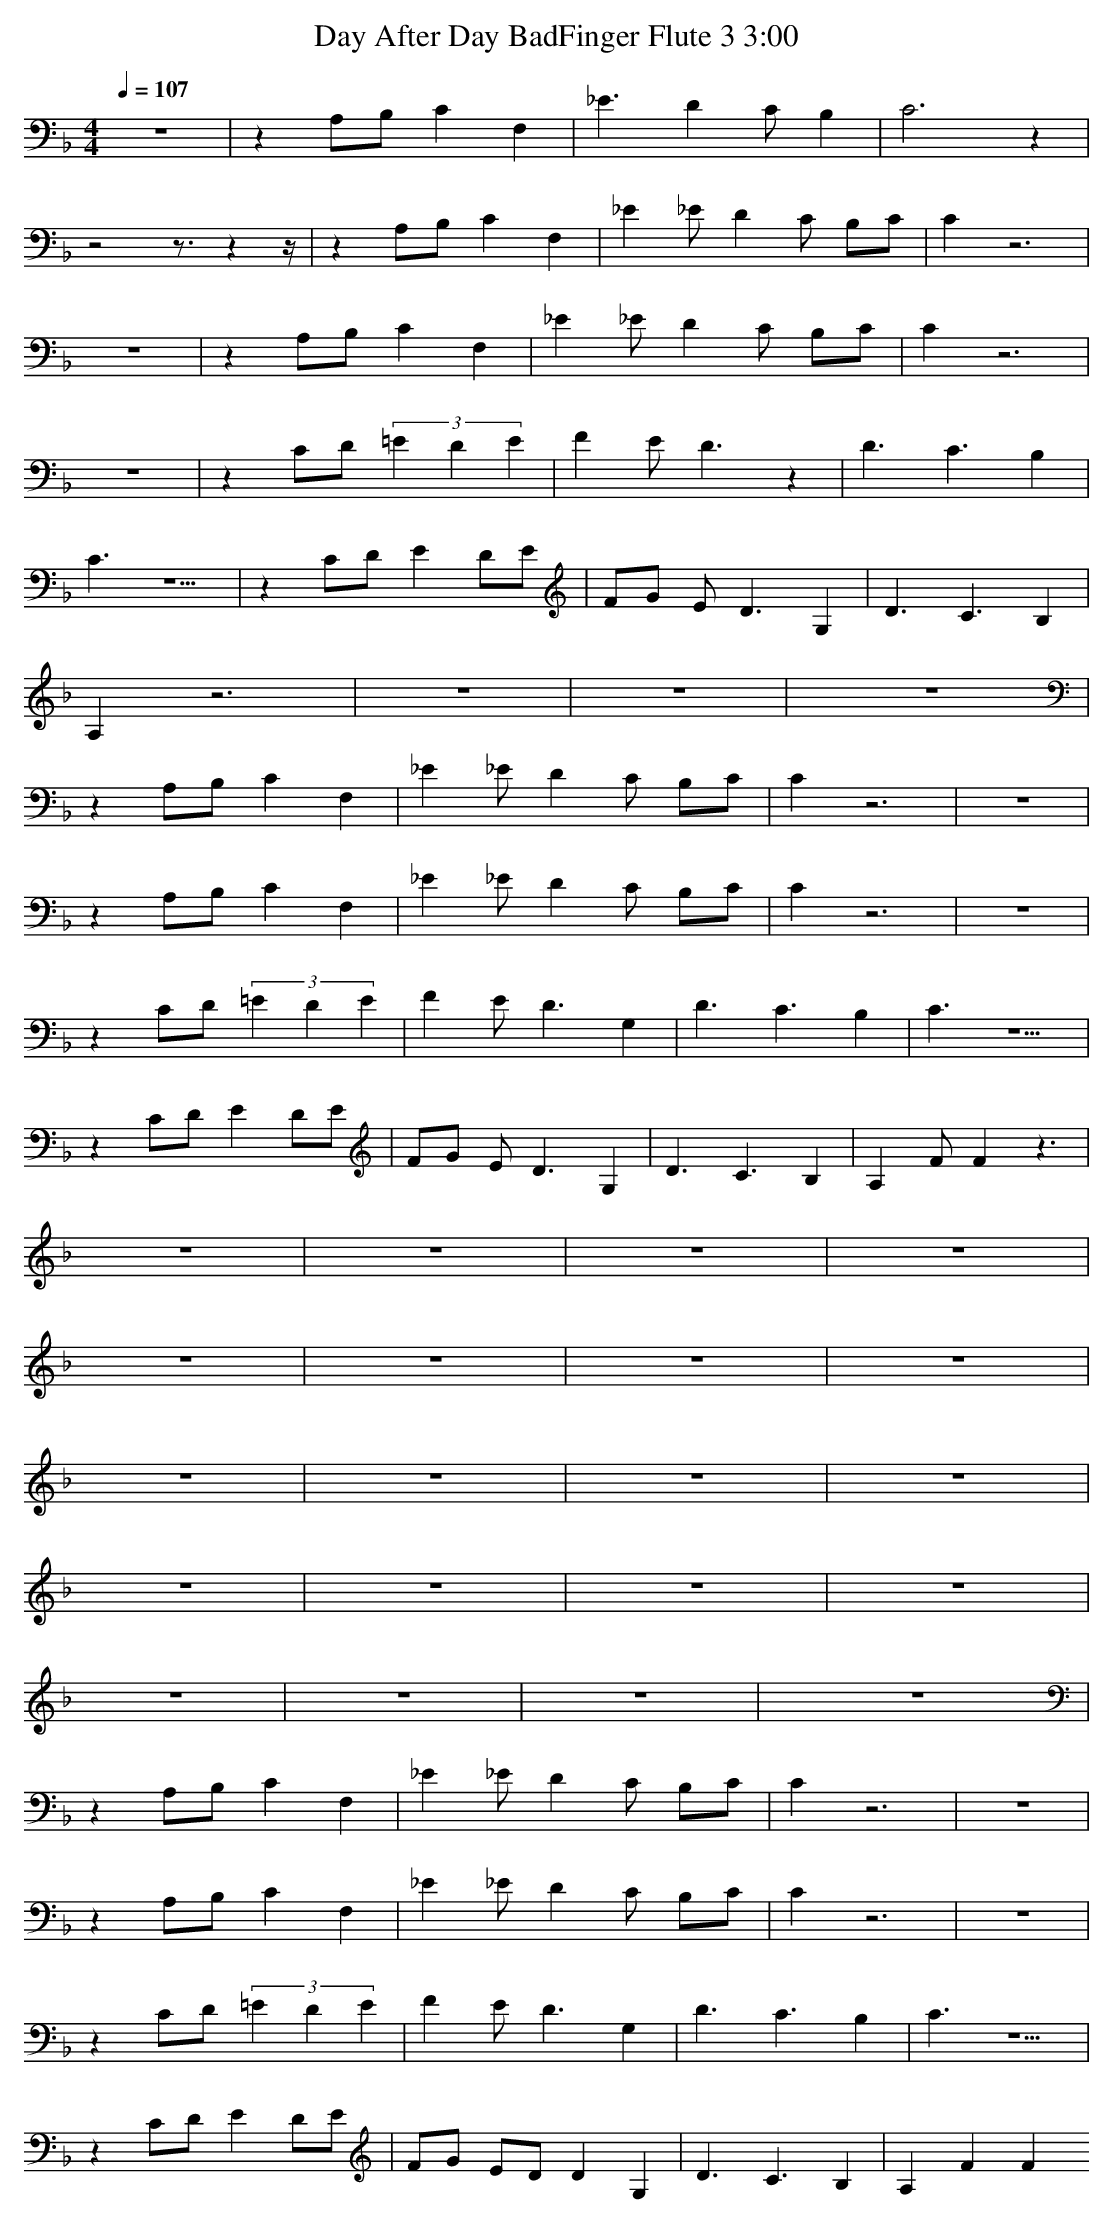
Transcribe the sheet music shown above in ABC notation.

X:1
T:Day After Day BadFinger Flute 3 3:00
M:4/4
L:1/8
Q:1/4=107
K:F
z8|z2 A,B, C2 F,2|_E3D2C B,2|C6 z2|
z4 z3/2z2z/2|z2 A,B, C2 F,2|_E2 _ED2C B,C|C2 z6|
z8|z2 A,B, C2 F,2|_E2 _ED2C B,C|C2 z6|
z8|z2 CD (3=E2D2E2|F2 ED3 z2|D3C3 B,2|
C3z5|z2 CD E2 DE|FG ED3 G,2|D3C3 B,2|
A,2 z6|z8|z8|z8|
z2 A,B, C2 F,2|_E2 _ED2C B,C|C2 z6|z8|
z2 A,B, C2 F,2|_E2 _ED2C B,C|C2 z6|z8|
z2 CD (3=E2D2E2|F2 ED3 G,2|D3C3 B,2|C3z5|
z2 CD E2 DE|FG ED3 G,2|D3C3 B,2|A,2 FF2z3|
z8|z8|z8|z8|
z8|z8|z8|z8|
z8|z8|z8|z8|
z8|z8|z8|z8|
z8|z8|z8|z8|
z2 A,B, C2 F,2|_E2 _ED2C B,C|C2 z6|z8|
z2 A,B, C2 F,2|_E2 _ED2C B,C|C2 z6|z8|
z2 CD (3=E2D2E2|F2 ED3 G,2|D3C3 B,2|C3z5|
z2 CD E2 DE|FG ED D2 G,2|D3C3 B,2|A,2 F2 F2
